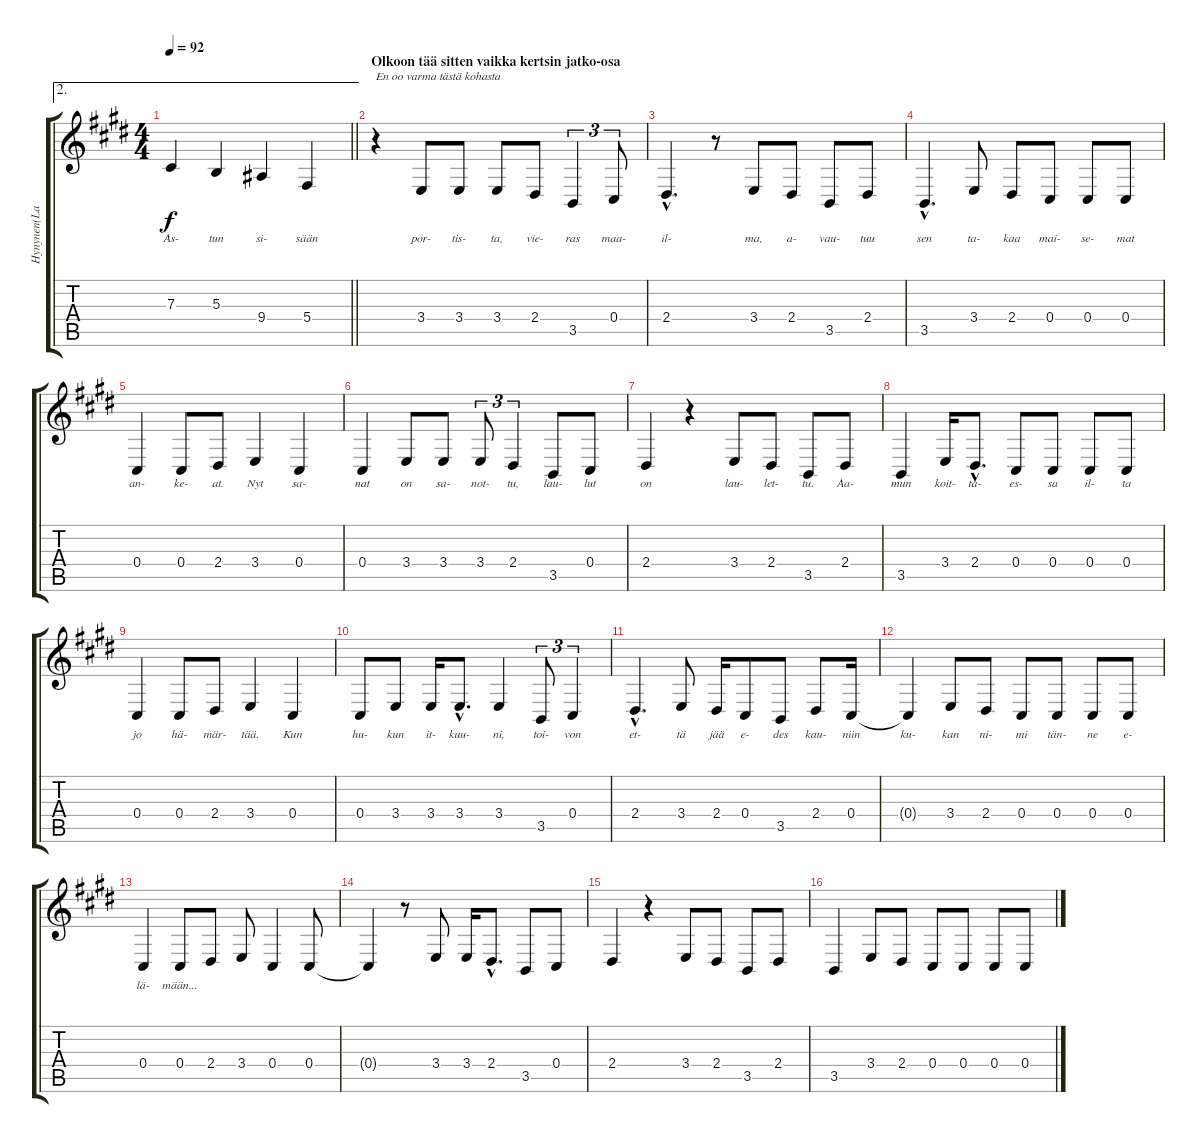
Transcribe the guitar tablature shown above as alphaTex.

\track ("Hynynen(Laulu)" "Hynynen(La") {instrument altosax}
\staff {score tabs}
\tuning (Eb4 Bb3 Gb3 Db3 Ab2 Db2) {hide}
\ae 2
\ts (4 4)
\tempo 92
\clef g2
\barLineRight lightlight
\ks c#minor
7.3.4{lyrics (0 "As-") lyrics (1 "") lyrics (2 "") lyrics (3 "") lyrics (4 "") dy f} 5.3.4{lyrics (0 "tun") lyrics (1 "") lyrics (2 "") lyrics (3 "") lyrics (4 "")} 9.4.4{lyrics (0 "si-") lyrics (1 "") lyrics (2 "") lyrics (3 "") lyrics (4 "")} 5.4.4{lyrics (0 "sään") lyrics (1 "") lyrics (2 "") lyrics (3 "") lyrics (4 "")} |
\section ("" "Olkoon tää sitten vaikka kertsin jatko-osa")
r.4{txt "En oo varma tästä kohasta"} 3.4.8{lyrics (0 "por-") lyrics (1 "") lyrics (2 "") lyrics (3 "") lyrics (4 "")} 3.4.8{lyrics (0 "tis-") lyrics (1 "") lyrics (2 "") lyrics (3 "") lyrics (4 "")} 3.4.8{lyrics (0 "ta,") lyrics (1 "") lyrics (2 "") lyrics (3 "") lyrics (4 "")} 2.4.8{lyrics (0 "vie-") lyrics (1 "") lyrics (2 "") lyrics (3 "") lyrics (4 "")} 3.5.4{tu (3 2) lyrics (0 "ras") lyrics (1 "") lyrics (2 "") lyrics (3 "") lyrics (4 "")} 0.4.8{tu (3 2) lyrics (0 "maa-") lyrics (1 "") lyrics (2 "") lyrics (3 "") lyrics (4 "")} |
2.4{hac}.4{d lyrics (0 "il-") lyrics (1 "") lyrics (2 "") lyrics (3 "") lyrics (4 "")} r.8 3.4.8{lyrics (0 "ma,") lyrics (1 "") lyrics (2 "") lyrics (3 "") lyrics (4 "")} 2.4.8{lyrics (0 "a-") lyrics (1 "") lyrics (2 "") lyrics (3 "") lyrics (4 "")} 3.5.8{lyrics (0 "vau-") lyrics (1 "") lyrics (2 "") lyrics (3 "") lyrics (4 "")} 2.4.8{lyrics (0 "tuu") lyrics (1 "") lyrics (2 "") lyrics (3 "") lyrics (4 "")} |
3.5{hac}.4{d lyrics (0 "sen") lyrics (1 "") lyrics (2 "") lyrics (3 "") lyrics (4 "")} 3.4.8{lyrics (0 "ta-") lyrics (1 "") lyrics (2 "") lyrics (3 "") lyrics (4 "")} 2.4.8{lyrics (0 "kaa") lyrics (1 "") lyrics (2 "") lyrics (3 "") lyrics (4 "")} 0.4.8{lyrics (0 "mai-") lyrics (1 "") lyrics (2 "") lyrics (3 "") lyrics (4 "")} 0.4.8{lyrics (0 "se-") lyrics (1 "") lyrics (2 "") lyrics (3 "") lyrics (4 "")} 0.4.8{lyrics (0 "mat") lyrics (1 "") lyrics (2 "") lyrics (3 "") lyrics (4 "")} |
0.4.4{lyrics (0 "an-") lyrics (1 "") lyrics (2 "") lyrics (3 "") lyrics (4 "")} 0.4.8{lyrics (0 "ke-") lyrics (1 "") lyrics (2 "") lyrics (3 "") lyrics (4 "")} 2.4.8{lyrics (0 "at.") lyrics (1 "") lyrics (2 "") lyrics (3 "") lyrics (4 "")} 3.4.4{lyrics (0 "Nyt") lyrics (1 "") lyrics (2 "") lyrics (3 "") lyrics (4 "")} 0.4.4{lyrics (0 "sa-") lyrics (1 "") lyrics (2 "") lyrics (3 "") lyrics (4 "")} |
0.4.4{lyrics (0 "nat") lyrics (1 "") lyrics (2 "") lyrics (3 "") lyrics (4 "")} 3.4.8{lyrics (0 "on") lyrics (1 "") lyrics (2 "") lyrics (3 "") lyrics (4 "")} 3.4.8{lyrics (0 "sa-") lyrics (1 "") lyrics (2 "") lyrics (3 "") lyrics (4 "")} 3.4.8{tu (3 2) lyrics (0 "not-") lyrics (1 "") lyrics (2 "") lyrics (3 "") lyrics (4 "")} 2.4.4{tu (3 2) lyrics (0 "tu,") lyrics (1 "") lyrics (2 "") lyrics (3 "") lyrics (4 "")} 3.5.8{lyrics (0 "lau-") lyrics (1 "") lyrics (2 "") lyrics (3 "") lyrics (4 "")} 0.4.8{lyrics (0 "lut") lyrics (1 "") lyrics (2 "") lyrics (3 "") lyrics (4 "")} |
2.4.4{lyrics (0 "on") lyrics (1 "") lyrics (2 "") lyrics (3 "") lyrics (4 "")} r.4 3.4.8{lyrics (0 "lau-") lyrics (1 "") lyrics (2 "") lyrics (3 "") lyrics (4 "")} 2.4.8{lyrics (0 "let-") lyrics (1 "") lyrics (2 "") lyrics (3 "") lyrics (4 "")} 3.5.8{lyrics (0 "tu.") lyrics (1 "") lyrics (2 "") lyrics (3 "") lyrics (4 "")} 2.4.8{lyrics (0 "Aa-") lyrics (1 "") lyrics (2 "") lyrics (3 "") lyrics (4 "")} |
3.5.4{lyrics (0 "mun") lyrics (1 "") lyrics (2 "") lyrics (3 "") lyrics (4 "")} 3.4.16{lyrics (0 "koit-") lyrics (1 "") lyrics (2 "") lyrics (3 "") lyrics (4 "")} 2.4{hac}.8{d lyrics (0 "ta-") lyrics (1 "") lyrics (2 "") lyrics (3 "") lyrics (4 "")} 0.4.8{lyrics (0 "es-") lyrics (1 "") lyrics (2 "") lyrics (3 "") lyrics (4 "")} 0.4.8{lyrics (0 "sa") lyrics (1 "") lyrics (2 "") lyrics (3 "") lyrics (4 "")} 0.4.8{lyrics (0 "il-") lyrics (1 "") lyrics (2 "") lyrics (3 "") lyrics (4 "")} 0.4.8{lyrics (0 "ta") lyrics (1 "") lyrics (2 "") lyrics (3 "") lyrics (4 "")} |
0.4.4{lyrics (0 "jo") lyrics (1 "") lyrics (2 "") lyrics (3 "") lyrics (4 "")} 0.4.8{lyrics (0 "hä-") lyrics (1 "") lyrics (2 "") lyrics (3 "") lyrics (4 "")} 2.4.8{lyrics (0 "mär-") lyrics (1 "") lyrics (2 "") lyrics (3 "") lyrics (4 "")} 3.4.4{lyrics (0 "tää.") lyrics (1 "") lyrics (2 "") lyrics (3 "") lyrics (4 "")} 0.4.4{lyrics (0 "Kun") lyrics (1 "") lyrics (2 "") lyrics (3 "") lyrics (4 "")} |
0.4.8{lyrics (0 "hu-") lyrics (1 "") lyrics (2 "") lyrics (3 "") lyrics (4 "")} 3.4.8{lyrics (0 "kun") lyrics (1 "") lyrics (2 "") lyrics (3 "") lyrics (4 "")} 3.4.16{lyrics (0 "it-") lyrics (1 "") lyrics (2 "") lyrics (3 "") lyrics (4 "")} 3.4{hac}.8{d lyrics (0 "kuu-") lyrics (1 "") lyrics (2 "") lyrics (3 "") lyrics (4 "")} 3.4.4{lyrics (0 "ni,") lyrics (1 "") lyrics (2 "") lyrics (3 "") lyrics (4 "")} 3.5.8{tu (3 2) lyrics (0 "toi-") lyrics (1 "") lyrics (2 "") lyrics (3 "") lyrics (4 "")} 0.4.4{tu (3 2) lyrics (0 "von") lyrics (1 "") lyrics (2 "") lyrics (3 "") lyrics (4 "")} |
2.4{hac}.4{d lyrics (0 "et-") lyrics (1 "") lyrics (2 "") lyrics (3 "") lyrics (4 "")} 3.4.8{lyrics (0 "tä") lyrics (1 "") lyrics (2 "") lyrics (3 "") lyrics (4 "")} 2.4.16{lyrics (0 "jää") lyrics (1 "") lyrics (2 "") lyrics (3 "") lyrics (4 "")} 0.4.8{lyrics (0 "e-") lyrics (1 "") lyrics (2 "") lyrics (3 "") lyrics (4 "")} 3.5.8{lyrics (0 "des") lyrics (1 "") lyrics (2 "") lyrics (3 "") lyrics (4 "")} 2.4.8{lyrics (0 "kau-") lyrics (1 "") lyrics (2 "") lyrics (3 "") lyrics (4 "")} 0.4.16{lyrics (0 "niin") lyrics (1 "") lyrics (2 "") lyrics (3 "") lyrics (4 "")} |
0.4{t}.4{lyrics (0 "ku-") lyrics (1 "") lyrics (2 "") lyrics (3 "") lyrics (4 "")} 3.4.8{lyrics (0 "kan") lyrics (1 "") lyrics (2 "") lyrics (3 "") lyrics (4 "")} 2.4.8{lyrics (0 "ni-") lyrics (1 "") lyrics (2 "") lyrics (3 "") lyrics (4 "")} 0.4.8{lyrics (0 "mi") lyrics (1 "") lyrics (2 "") lyrics (3 "") lyrics (4 "")} 0.4.8{lyrics (0 "tän-") lyrics (1 "") lyrics (2 "") lyrics (3 "") lyrics (4 "")} 0.4.8{lyrics (0 "ne") lyrics (1 "") lyrics (2 "") lyrics (3 "") lyrics (4 "")} 0.4.8{lyrics (0 "e-") lyrics (1 "") lyrics (2 "") lyrics (3 "") lyrics (4 "")} |
0.4.4{lyrics (0 "lä-") lyrics (1 "") lyrics (2 "") lyrics (3 "") lyrics (4 "")} 0.4.8{lyrics (0 "mään...") lyrics (1 "") lyrics (2 "") lyrics (3 "") lyrics (4 "")} 2.4.8 3.4.8 0.4.4 0.4.8 |
0.4{t}.4 r.8 3.4.8 3.4.16 2.4{hac}.8{d} 3.5.8 0.4.8 |
2.4.4 r.4 3.4.8 2.4.8 3.5.8 2.4.8 |
3.5.4 3.4.8 2.4.8 0.4.8 0.4.8 0.4.8 0.4.8
